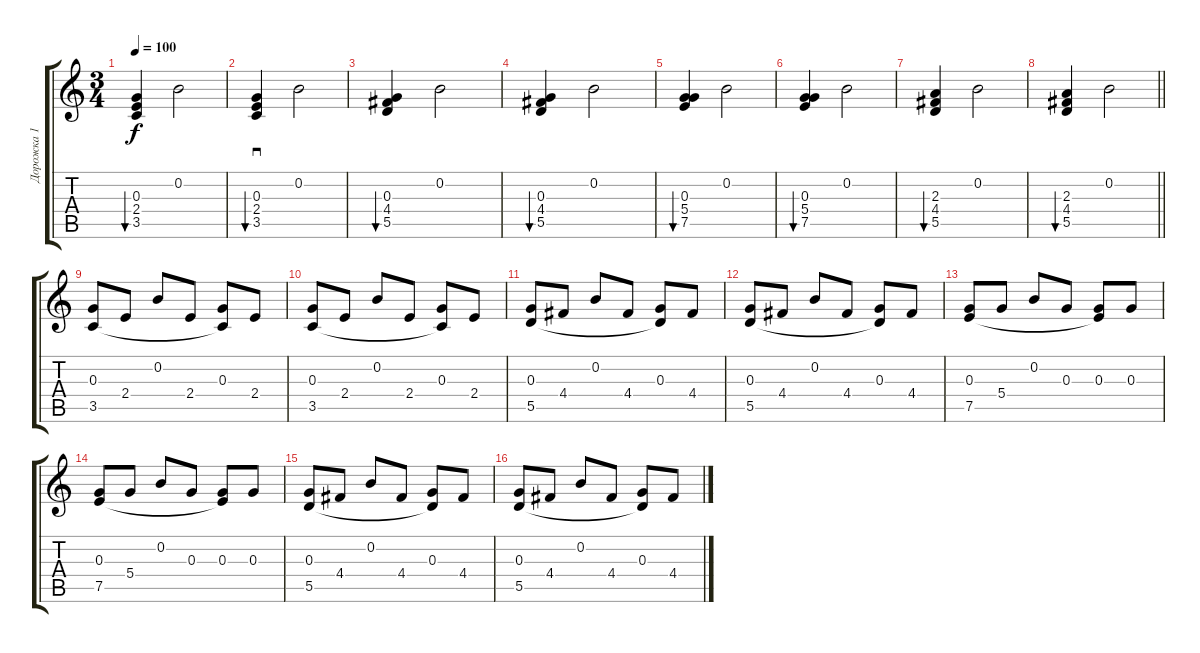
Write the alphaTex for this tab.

\track ("Дорожка 1" "Дорожка 1") {instrument acousticguitarsteel}
\staff {score tabs}
\tuning (E4 B3 G3 D3 A2 E2) {hide}
\ts (3 4)
\tempo 100
\clef g2
\ks c
(0.3 2.4 3.5).4{bu 60 dy f} 0.2.2 |
(0.3 2.4 3.5).4{sd bu 60} 0.2.2 |
(0.3 4.4 5.5).4{bu 60} 0.2.2 |
(0.3 4.4 5.5).4{bu 60} 0.2.2 |
(0.3 5.4 7.5).4{bu 60} 0.2.2 |
(0.3 5.4 7.5).4{bu 60} 0.2.2 |
(2.3 4.4 5.5).4{bu 60} 0.2.2 |
\barLineRight lightlight
(2.3 4.4 5.5).4{bu 60} 0.2.2 |
(0.3 3.5).8 2.4.8 0.2.8 2.4.8 (0.3 3.5{t}).8 2.4.8 |
(0.3 3.5).8 2.4.8 0.2.8 2.4.8 (0.3 3.5{t}).8 2.4.8 |
(0.3 5.5).8 4.4.8 0.2.8 4.4.8 (0.3 5.5{t}).8 4.4.8 |
(0.3 5.5).8 4.4.8 0.2.8 4.4.8 (0.3 5.5{t}).8 4.4.8 |
(0.3 7.5).8 5.4.8 0.2.8 0.3.8 (0.3 7.5{t}).8 0.3.8 |
(0.3 7.5).8 5.4.8 0.2.8 0.3.8 (0.3 7.5{t}).8 0.3.8 |
(0.3 5.5).8 4.4.8 0.2.8 4.4.8 (0.3 5.5{t}).8 4.4.8 |
(0.3 5.5).8 4.4.8 0.2.8 4.4.8 (0.3 5.5{t}).8 4.4.8
